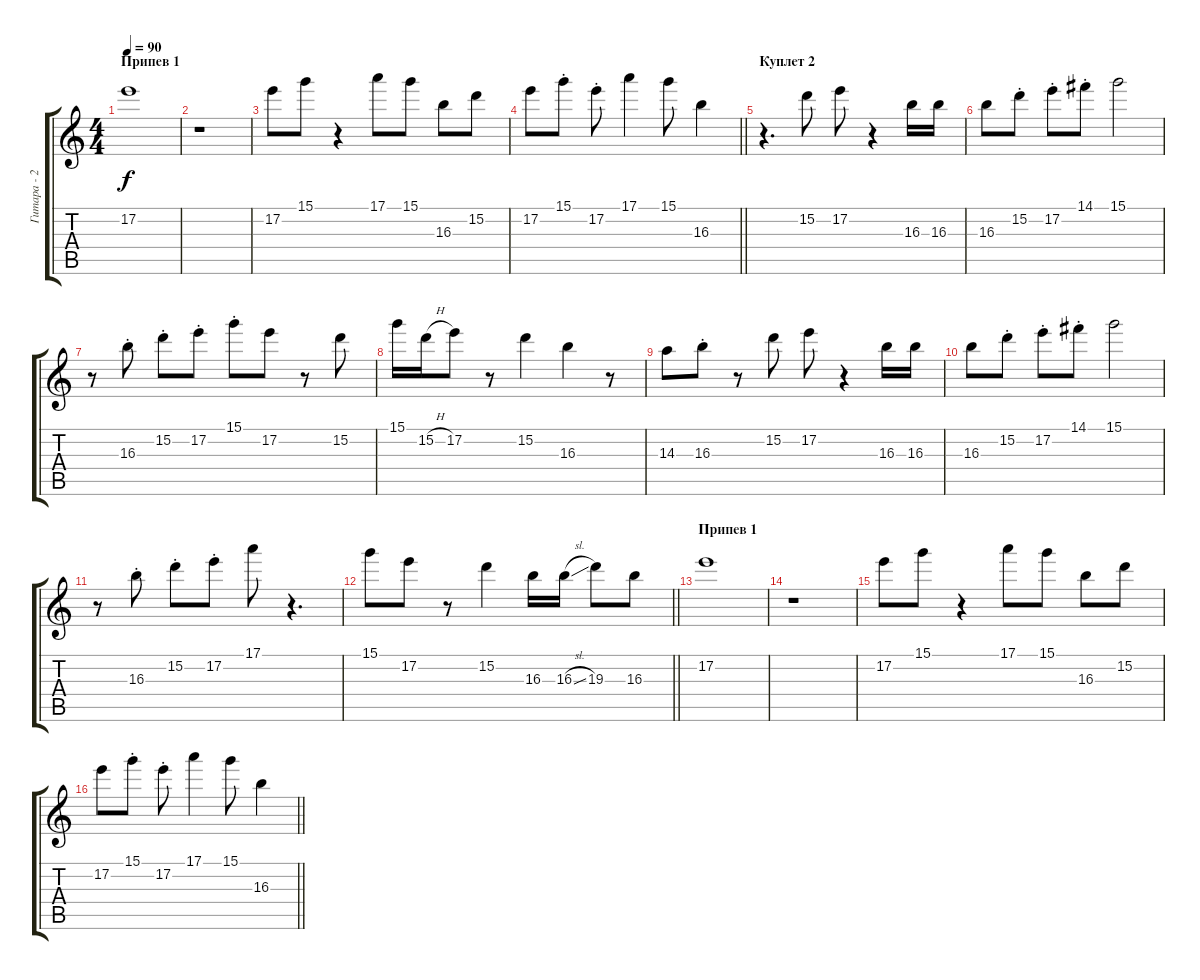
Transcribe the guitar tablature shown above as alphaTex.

\track ("Гитара - 2" "Гитара - 2") {instrument electricguitarclean}
\staff {score tabs}
\tuning (E4 B3 G3 D3 A2 E2) {hide}
\ts (4 4)
\section ("" "Припев 1")
\tempo 90
\clef g2
\ks c
17.2.1{dy f} |
r.1 |
17.2.8 15.1.8 r.4 17.1.8 15.1.8 16.3.8 15.2.8 |
\barLineRight lightlight
17.2.8 15.1{st}.8 17.2{st}.8 17.1.4 15.1.8 16.3.4 |
\section ("" "Куплет 2")
r.4{d} 15.2.8 17.2.8 r.4 16.3.16 16.3.16 |
16.3.8 15.2{st}.8 17.2{st}.8 14.1{st}.8 15.1.2 |
r.8 16.3{st}.8 15.2{st}.8 17.2{st}.8 15.1{st}.8 17.2.8 r.8 15.2.8 |
15.1.16 15.2{h}.16 17.2.8 r.8 15.2.4 16.3.4 r.8 |
14.3.8 16.3{st}.8 r.8 15.2.8 17.2.8 r.4 16.3.16 16.3.16 |
16.3.8 15.2{st}.8 17.2{st}.8 14.1{st}.8 15.1.2 |
r.8 16.3{st}.8 15.2{st}.8 17.2{st}.8 17.1.8 r.4{d} |
\barLineRight lightlight
15.1.8 17.2.8 r.8 15.2.4 16.3.16 16.3{sl}.16 19.3.8 16.3.8 |
\section ("" "Припев 1")
17.2.1 |
r.1 |
17.2.8 15.1.8 r.4 17.1.8 15.1.8 16.3.8 15.2.8 |
\barLineRight lightlight
17.2.8 15.1{st}.8 17.2{st}.8 17.1.4 15.1.8 16.3.4
